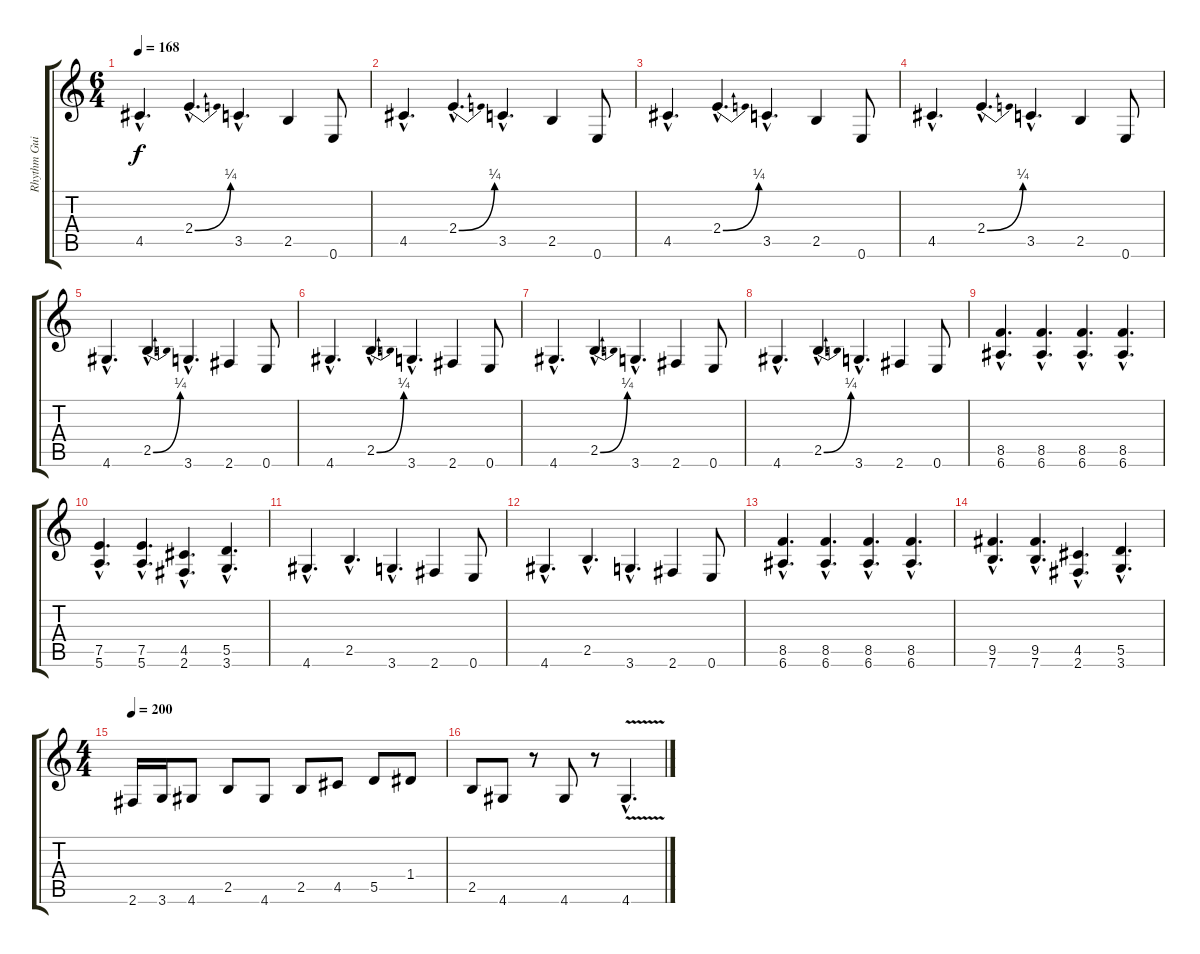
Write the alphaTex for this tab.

\track ("Rhythm Guitar" "Rhythm Gui") {instrument distortionguitar}
\staff {score tabs}
\tuning (E4 B3 G3 D3 A2 E2) {hide}
\ts (6 4)
\tempo 168
\clef g2
\ks c
4.5{hac}.4{d dy f} 2.4{be (bend 0 0 60 1) hac}.4{d} 3.5{hac}.4{d} 2.5.4 0.6.8 |
4.5{hac}.4{d} 2.4{be (bend 0 0 60 1) hac}.4{d} 3.5{hac}.4{d} 2.5.4 0.6.8 |
4.5{hac}.4{d} 2.4{be (bend 0 0 60 1) hac}.4{d} 3.5{hac}.4{d} 2.5.4 0.6.8 |
4.5{hac}.4{d} 2.4{be (bend 0 0 60 1) hac}.4{d} 3.5{hac}.4{d} 2.5.4 0.6.8 |
4.6{hac}.4{d} 2.5{be (bend 0 0 60 1) hac}.4{d} 3.6{hac}.4{d} 2.6.4 0.6.8 |
4.6{hac}.4{d} 2.5{be (bend 0 0 60 1) hac}.4{d} 3.6{hac}.4{d} 2.6.4 0.6.8 |
4.6{hac}.4{d} 2.5{be (bend 0 0 60 1) hac}.4{d} 3.6{hac}.4{d} 2.6.4 0.6.8 |
4.6{hac}.4{d} 2.5{be (bend 0 0 60 1) hac}.4{d} 3.6{hac}.4{d} 2.6.4 0.6.8 |
(8.5{hac} 6.6{hac}).4{d} (8.5{hac} 6.6{hac}).4{d} (8.5{hac} 6.6{hac}).4{d} (8.5{hac} 6.6{hac}).4{d} |
(7.5{hac} 5.6{hac}).4{d} (7.5{hac} 5.6{hac}).4{d} (4.5{hac} 2.6{hac}).4{d} (5.5{hac} 3.6{hac}).4{d} |
4.6{hac}.4{d} 2.5{hac}.4{d} 3.6{hac}.4{d} 2.6.4 0.6.8 |
4.6{hac}.4{d} 2.5{hac}.4{d} 3.6{hac}.4{d} 2.6.4 0.6.8 |
(8.5{hac} 6.6{hac}).4{d} (8.5{hac} 6.6{hac}).4{d} (8.5{hac} 6.6{hac}).4{d} (8.5{hac} 6.6{hac}).4{d} |
(9.5{hac} 7.6{hac}).4{d} (9.5{hac} 7.6{hac}).4{d} (4.5{hac} 2.6{hac}).4{d} (5.5{hac} 3.6{hac}).4{d} |
\ts (4 4)
\tempo 200
2.6.16 3.6.16 4.6.8 2.5.8 4.6.8 2.5.8 4.5.8 5.5.8 1.4.8 |
2.5.8 4.6.8 r.8 4.6.8 r.8 4.6{v hac}.4{d}
